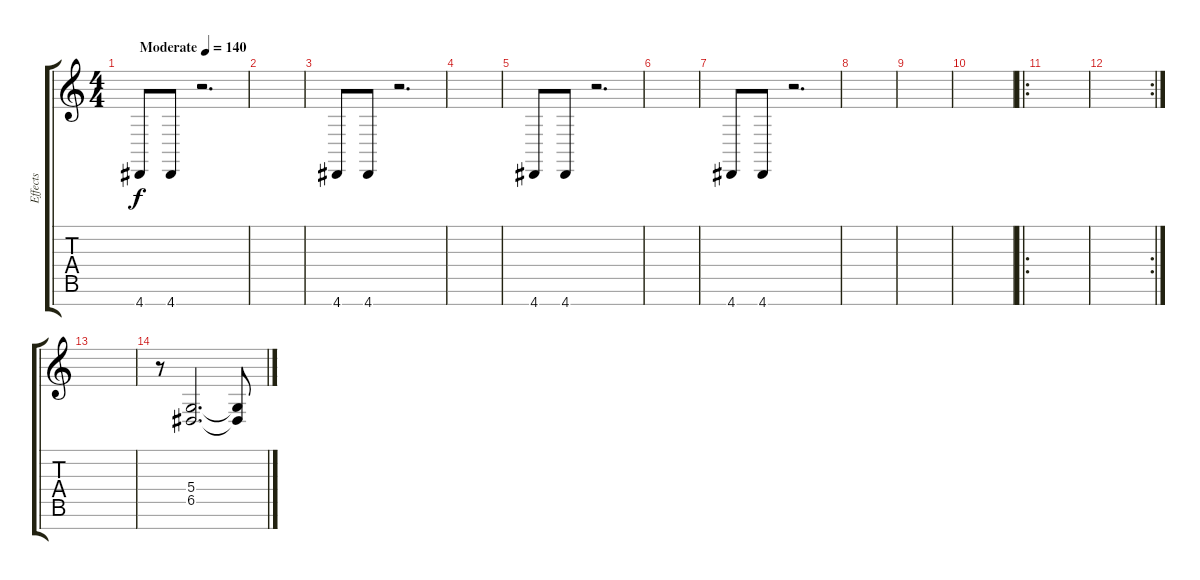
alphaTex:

\track ("Effects" "Effects") {instrument taikodrum}
\staff {score tabs}
\tuning (E4 B3 G3 D3 A2 E2 B1) {hide}
\ts (4 4)
\tempo (140 "Moderate")
\clef g2
\ks c
4.7.8{dy f instrument taikodrum} 4.7.8 r.2{d} |
|
4.7.8 4.7.8 r.2{d} |
|
4.7.8 4.7.8 r.2{d} |
|
4.7.8 4.7.8 r.2{d} |
|
|
|
\ro
|
\rc 2
|
|
r.8 (5.4 6.5).2{d instrument reversecymbal} (5.4{t} 6.5{t}).8
